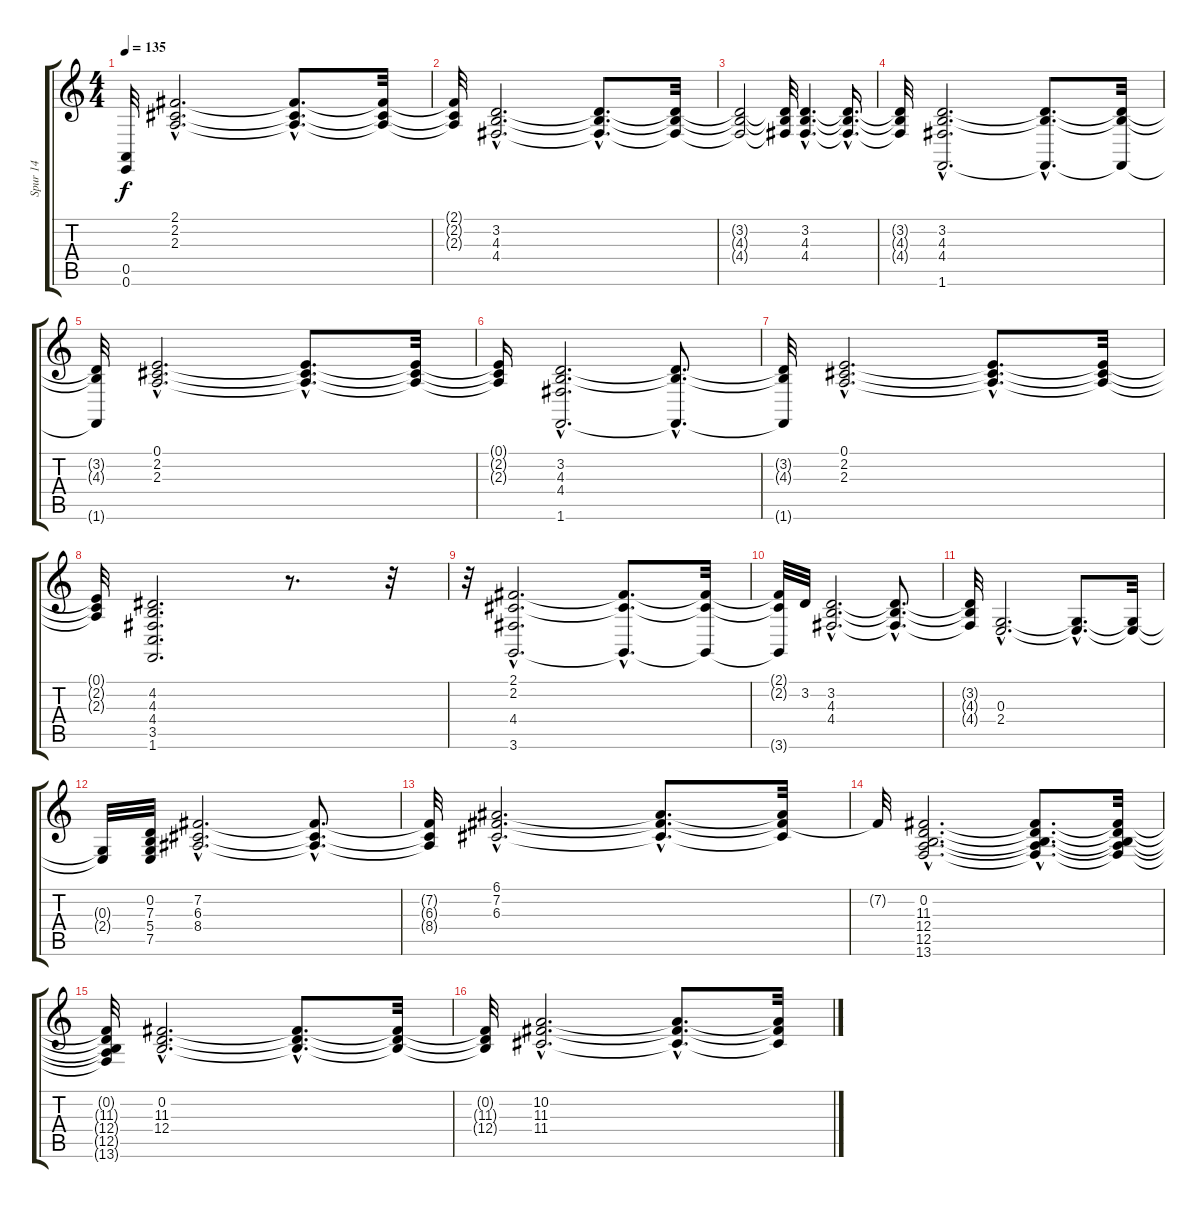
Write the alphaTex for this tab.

\track ("Spur 14" "Spur 14") {instrument pad2warm}
\staff {score tabs}
\tuning (E4 B3 G3 D3 A2 E2) {hide}
\ts (4 4)
\tempo 135
\clef g2
\ks c
(0.5{t} 0.6{t}).32{dy f} (2.1{hac} 2.2{hac} 2.3{hac}).2{d} (2.1{hac t} 2.2{hac t} 2.3{hac t}).8{d} (2.1{t} 2.2{t} 2.3{t}).32 |
(2.1{t} 2.2{t} 2.3{t}).32 (3.2{hac} 4.3{hac} 4.4{hac}).2{d} (3.2{hac t} 4.3{hac t} 4.4{hac t}).8{d} (3.2{t} 4.3{t} 4.4{t}).32 |
(3.2{t} 4.3{t} 4.4{t}).2 (3.2{t} 4.3{t} 4.4{t}).32 (3.2{hac} 4.3{hac} 4.4{hac}).4{d} (3.2{hac t} 4.3{hac t} 4.4{hac t}).16{d} |
(3.2{t} 4.3{t} 4.4{t}).32 (3.2{hac} 4.3{hac} 4.4 1.6{hac}).2{d} (3.2{hac t} 4.3{hac t} 1.6{hac t}).8{d} (3.2{t} 4.3{t} 1.6{t}).32 |
(3.2{t} 4.3{t} 1.6{t}).32 (0.1{hac} 2.2{hac} 2.3{hac}).2{d} (0.1{hac t} 2.2{hac t} 2.3{hac t}).8{d} (0.1{t} 2.2{t} 2.3{t}).32 |
(0.1{t} 2.2{t} 2.3{t}).16 (3.2{hac} 4.3{hac} 4.4 1.6{hac}).2{d} (3.2{hac t} 4.3{hac t} 1.6{hac t}).8{d} |
(3.2{t} 4.3{t} 1.6{t}).32 (0.1{hac} 2.2{hac} 2.3{hac}).2{d} (0.1{hac t} 2.2{hac t} 2.3{hac t}).8{d} (0.1{t} 2.2{t} 2.3{t}).32 |
(0.1{t} 2.2{t} 2.3{t}).32 (4.2 4.3 4.4 3.5 1.6).2{d} r.8{d} r.32 |
r.32 (2.1{hac} 2.2{hac} 4.4 3.6{hac}).2{d} (2.1{hac t} 2.2{hac t} 3.6{hac t}).8{d} (2.1{t} 2.2{t} 3.6{t}).32 |
(2.1{t} 2.2{t} 3.6{t}).32 3.2.32 (3.2{hac} 4.3{hac} 4.4{hac}).2{d} (3.2{hac t} 4.3{hac t} 4.4{hac t}).8{d} |
(3.2{t} 4.3{t} 4.4{t}).32 (0.3{hac} 2.4{hac}).2{d} (0.3{hac t} 2.4{hac t}).8{d} (0.3{t} 2.4{t}).32 |
(0.3{t} 2.4{t}).32 (0.2 7.3 5.4 7.5).32 (7.2{hac} 6.3{hac} 8.4{hac}).2{d} (7.2{hac t} 6.3{hac t} 8.4{hac t}).8{d} |
(7.2{t} 6.3{t} 8.4{t}).32 (6.1{hac} 7.2{hac} 6.3{hac}).2{d} (6.1{hac t} 7.2{hac t} 6.3{hac t}).8{d} (6.1{t} 7.2{t} 6.3{t}).32 |
7.2{t}.32 (0.2{hac} 11.3{hac} 12.4{hac} 12.5{hac} 13.6{hac}).2{d} (0.2{hac t} 11.3{hac t} 12.4{hac t} 12.5{hac t} 13.6{hac t}).8{d} (0.2{t} 11.3{t} 12.4{t} 12.5{t} 13.6{t}).32 |
(0.2{t} 11.3{t} 12.4{t} 12.5{t} 13.6{t}).32 (0.2{hac} 11.3{hac} 12.4{hac}).2{d} (0.2{hac t} 11.3{hac t} 12.4{hac t}).8{d} (0.2{t} 11.3{t} 12.4{t}).32 |
(0.2{t} 11.3{t} 12.4{t}).32 (10.2{hac} 11.3{hac} 11.4{hac}).2{d} (10.2{hac t} 11.3{hac t} 11.4{hac t}).8{d} (10.2{t} 11.3{t} 11.4{t}).32
